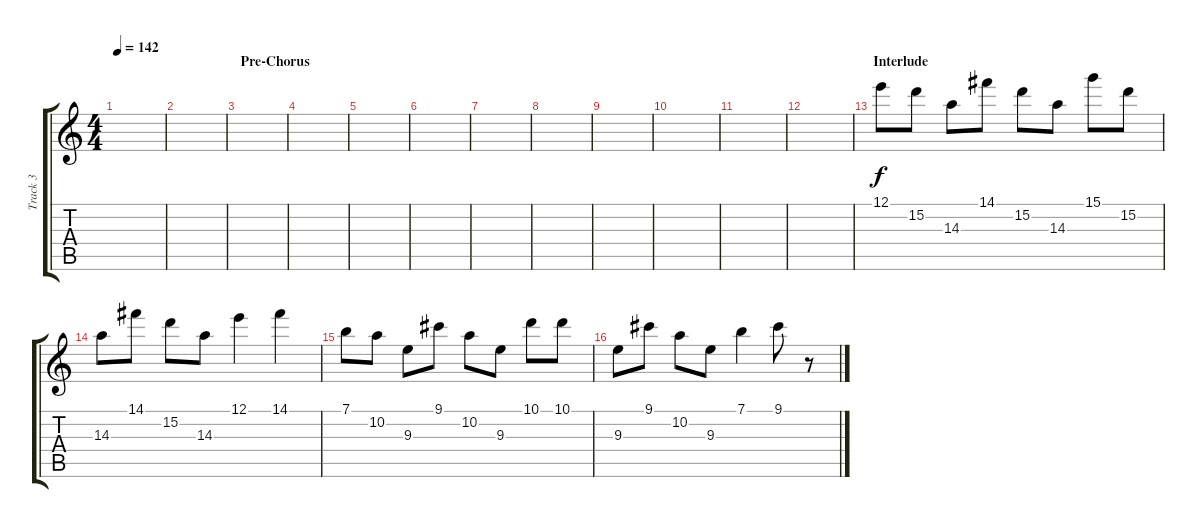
\track ("Track 3" "Track 3") {instrument electricguitarclean}
\staff {score tabs}
\tuning (E4 B3 G3 D3 A2 E2) {hide}
\ts (4 4)
\tempo 142
\clef g2
\ks c
|
|
\section ("" "Pre-Chorus")
|
|
|
|
|
|
|
|
|
|
\section ("" "Interlude")
12.1.8 15.2.8 14.3.8 14.1.8 15.2.8 14.3.8 15.1.8 15.2.8 |
14.3.8 14.1.8 15.2.8 14.3.8 12.1.4 14.1.4 |
7.1.8 10.2.8 9.3.8 9.1.8 10.2.8 9.3.8 10.1.8 10.1.8 |
9.3.8 9.1.8 10.2.8 9.3.8 7.1.4 9.1.8 r.8
